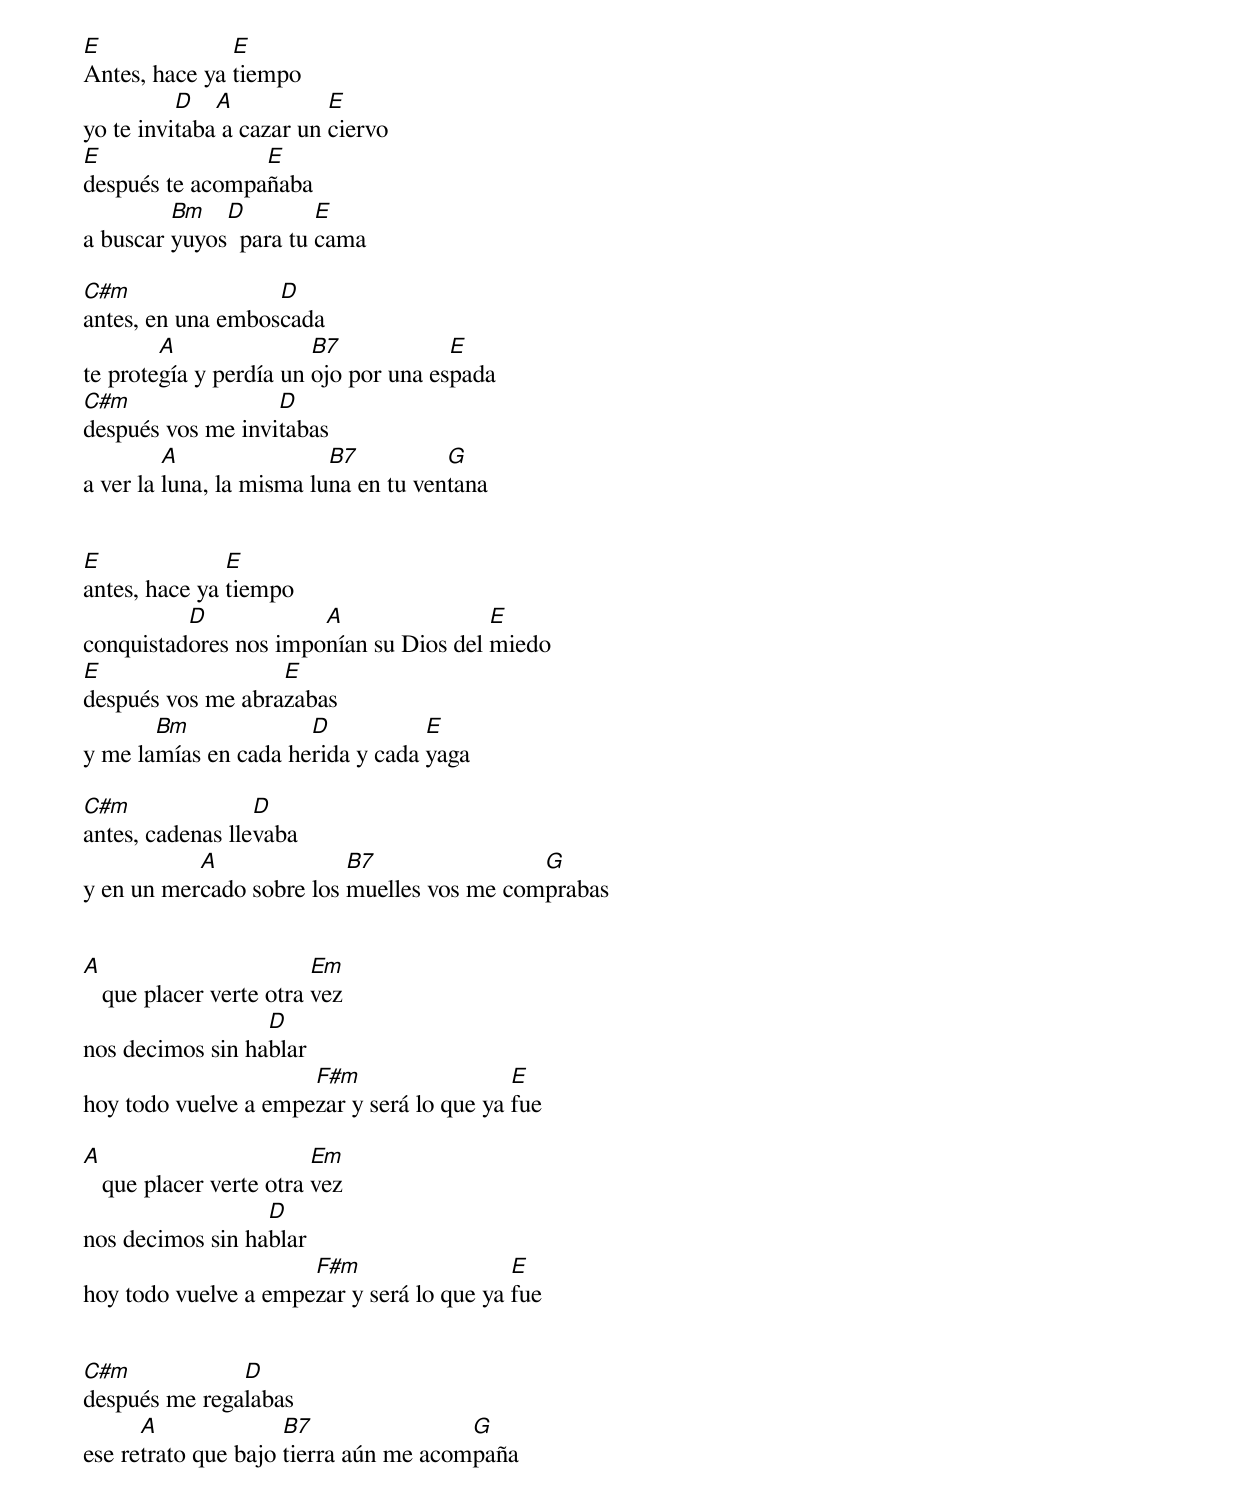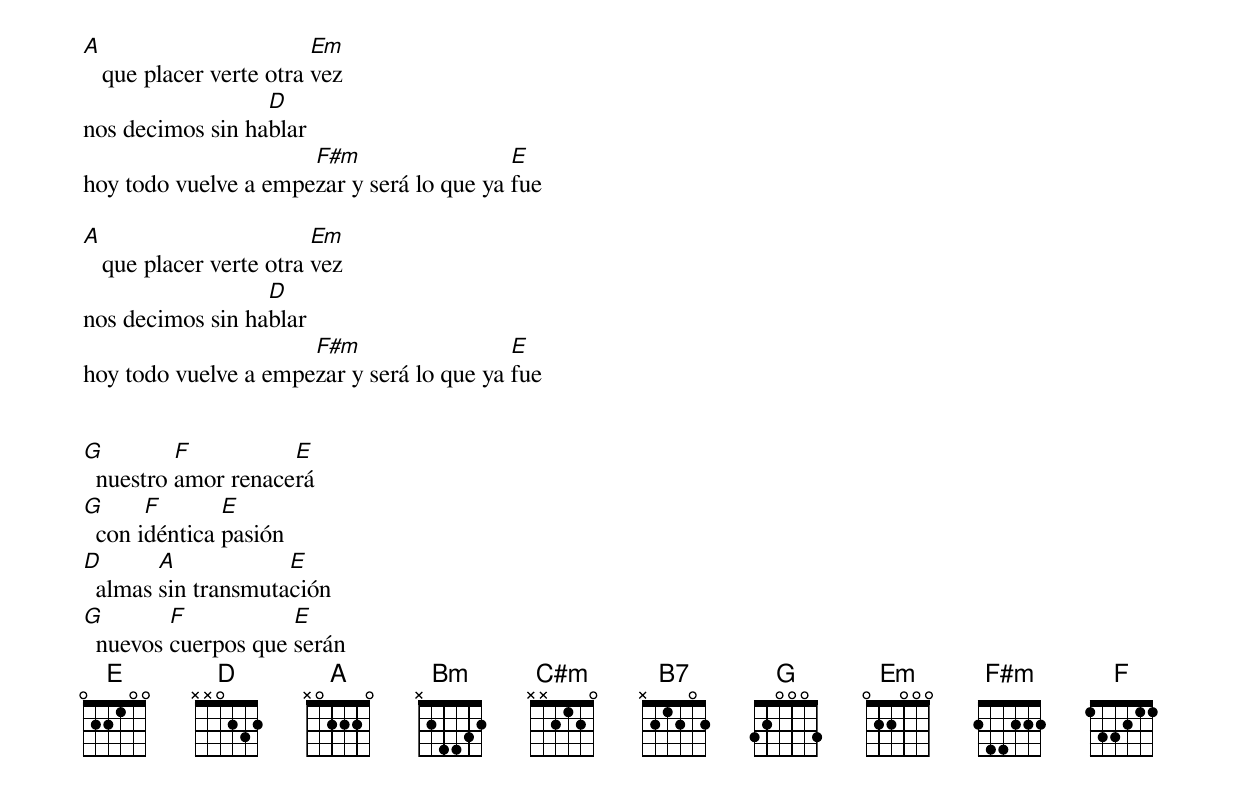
E              E
Antes, hace ya tiempo
          D   A           E
yo te invitaba a cazar un ciervo
E                E
después te acompañaba
         Bm   D         E
a buscar yuyos  para tu cama

C#m                D
antes, en una emboscada
        A               B7            E
te protegía y perdía un ojo por una espada
C#m                D
después vos me invitabas
         A                B7          G
a ver la luna, la misma luna en tu ventana


E              E
antes, hace ya tiempo
          D            A                E
conquistadores nos imponían su Dios del miedo
E                  E
después vos me abrazabas
       Bm             D           E
y me lamías en cada herida y cada yaga

C#m               D
antes, cadenas llevaba
           A              B7                G
y en un mercado sobre los muelles vos me comprabas


A                        Em
   que placer verte otra vez
                  D
nos decimos sin hablar
                      F#m                  E
hoy todo vuelve a empezar y será lo que ya fue

A                        Em
   que placer verte otra vez
                  D
nos decimos sin hablar
                      F#m                  E
hoy todo vuelve a empezar y será lo que ya fue


C#m            D
después me regalabas
      A              B7                G
ese retrato que bajo tierra aún me acompaña


A                        Em
   que placer verte otra vez
                  D
nos decimos sin hablar
                      F#m                  E
hoy todo vuelve a empezar y será lo que ya fue

A                        Em
   que placer verte otra vez
                  D
nos decimos sin hablar
                      F#m                  E
hoy todo vuelve a empezar y será lo que ya fue


G         F          E
  nuestro amor renacerá
G      F       E
  con idéntica pasión
D       A            E
  almas sin transmutación
G        F           E
  nuevos cuerpos que serán
